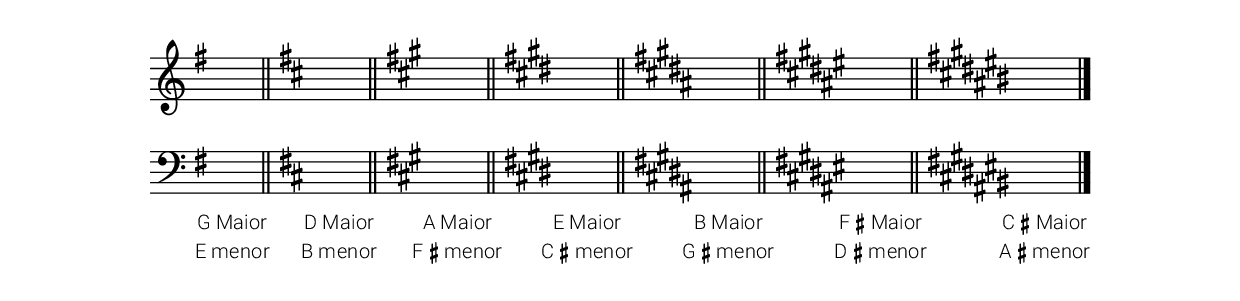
\version "2.24.4"

\include "global.ily"

global = {
  \omit Score.SystemStartBar
  \omit Score.TimeSignature
  \omit Score.NoteHead

  \key c \major
  \time 4/4
}

sustenidosOrdem = {
  \set Staff.keyAlterations = #`((10 . ,SHARP)) d1 \bar "||"
  \set Staff.keyAlterations = #`((10 . ,SHARP)(7 . ,SHARP)) d1 \bar "||"
  \set Staff.keyAlterations = #`((10 . ,SHARP)(7 . ,SHARP)(11 . ,SHARP)) d1 \bar "||"
  \set Staff.keyAlterations = #`((10 . ,SHARP)(7 . ,SHARP)(11 . ,SHARP)(8 . ,SHARP)) d1 \bar "||"
  \set Staff.keyAlterations = #`((10 . ,SHARP)(7 . ,SHARP)(11 . ,SHARP)(8 . ,SHARP)(12 . ,SHARP)) d1 \bar "||"
  \set Staff.keyAlterations = #`((10 . ,SHARP)(7 . ,SHARP)(11 . ,SHARP)(8 . ,SHARP)(12 . ,SHARP)(9 . ,SHARP)) d1 \bar "||"
  \set Staff.keyAlterations = #`((10 . ,SHARP)(7 . ,SHARP)(11 . ,SHARP)(8 . ,SHARP)(12 . ,SHARP)(9 . ,SHARP)(13 . ,SHARP)) d1 \bar "|."
}

sustenidosTreble = \relative c {
  \global
  \sustenidosOrdem
}

sustenidosBass = \relative c {
  \global
  \sustenidosOrdem
}

verseOne = \lyricmode {
  "G Maior"
  "D Maior"
  "A Maior"
  "E Maior"
  "B Maior"
  \markup { F \teeny { \raise #0.5 \sharp } Maior }
  \markup { C \teeny { \raise #0.5 \sharp } Maior }
}

verseTwo = \lyricmode {
  "E menor"
  "B menor"
  \markup { F \teeny { \raise #0.5 \sharp } menor }
  \markup { C \teeny { \raise #0.5 \sharp } menor }
  \markup { G \teeny { \raise #0.5 \sharp } menor }
  \markup { D \teeny { \raise #0.5 \sharp } menor }
  \markup { A \teeny { \raise #0.5 \sharp } menor }
}

violinPart = \new Staff \sustenidosTreble

bassVoicePart = \new Staff { \clef bass \sustenidosBass  }
\addlyrics { \verseOne }
\addlyrics { \verseTwo }

\score {
  <<
    \violinPart
    \bassVoicePart
  >>
  \layout {
    \override Score.LyricText.font-size = #-1
  }
}
